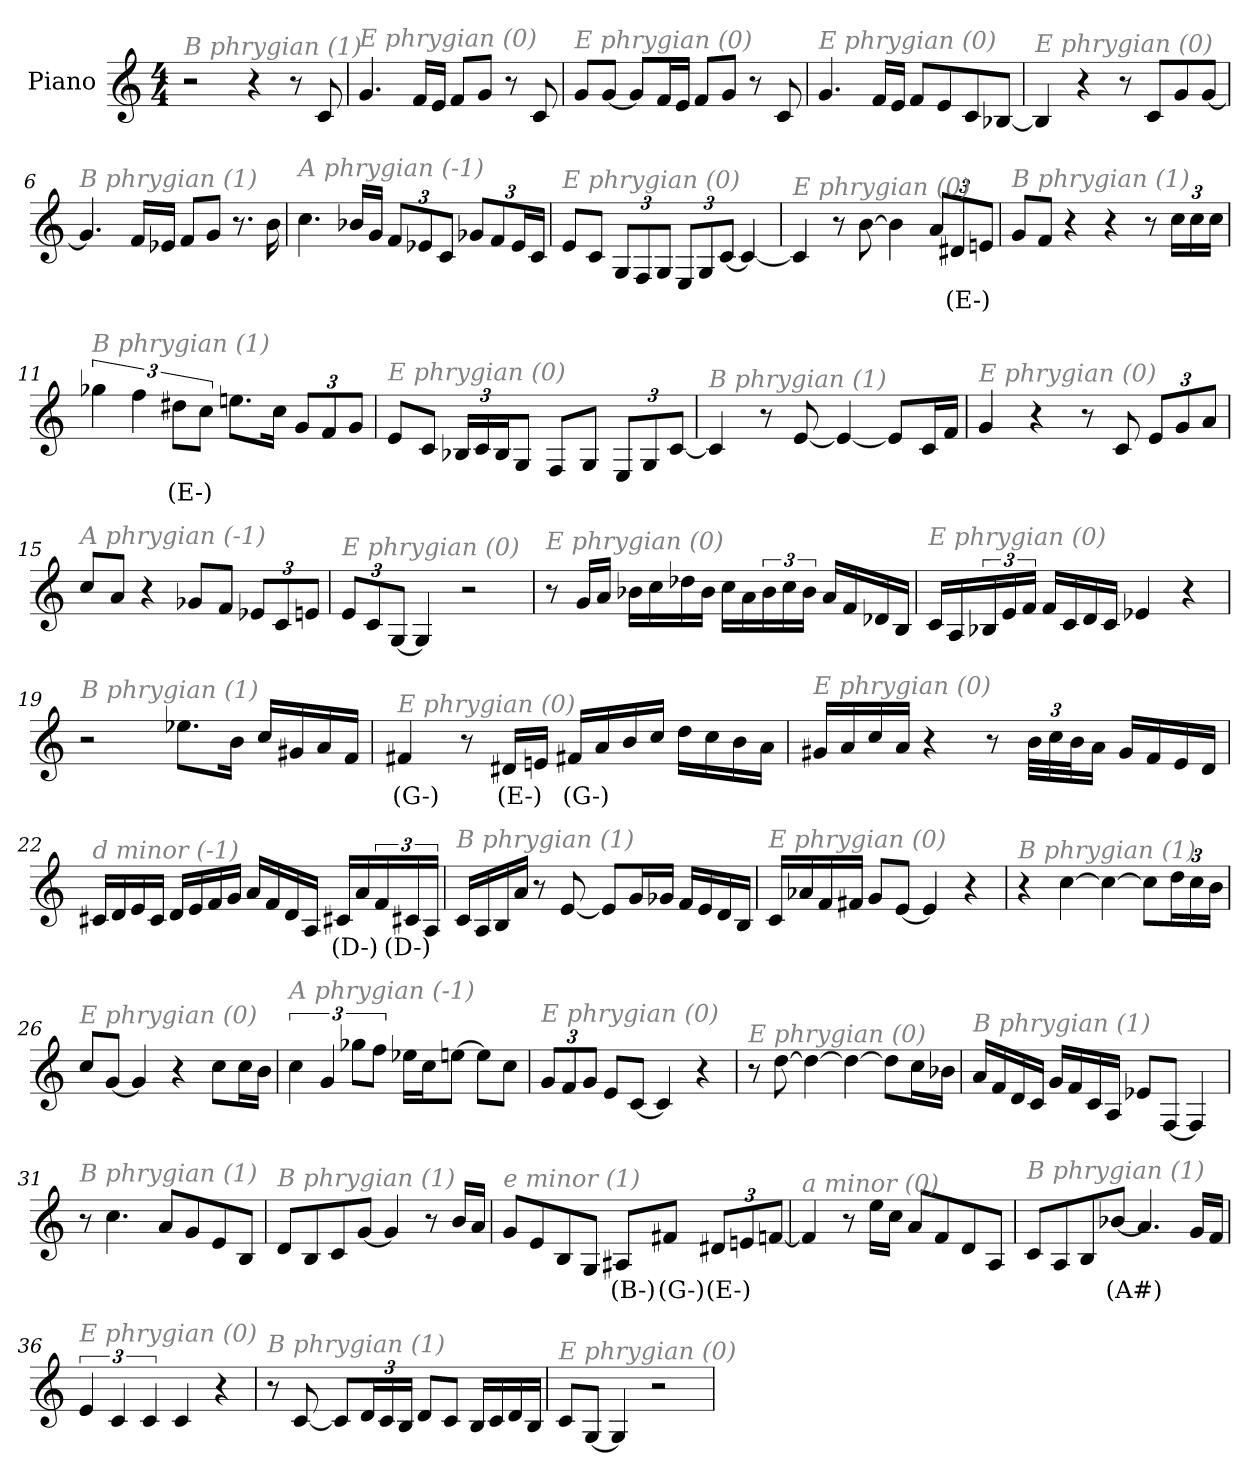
**kern	**text
*part1	*part1
*staff1	*staff1
*I"Piano	*
*I'Pno	*
*clefG2	*
*k[]	*
*M4/4	*
*MM126	*
=1	=1
!LO:TX:i:color=#808080:t=B phrygian (1)	!
2r	.
4r	.
8r	.
8c/	.
=2	=2
!LO:TX:i:color=#808080:t=E phrygian (0)	!
4.g/	.
16f/LL	.
16e/JJ	.
8f/L	.
8g/J	.
8r	.
8c/	.
=3	=3
!LO:TX:i:color=#808080:t=E phrygian (0)	!
8g/L	.
[8g/J	.
8g/L]	.
16f/L	.
16e/JJ	.
8f/L	.
8g/J	.
8r	.
8c/	.
=4	=4
!LO:TX:i:color=#808080:t=E phrygian (0)	!
4.g/	.
16f/LL	.
16e/JJ	.
8f/L	.
8e/	.
8c/	.
[8B-X/J	.
!!LO:LB:g=z
=5	=5
!LO:TX:i:color=#808080:t=E phrygian (0)	!
4B-/]	.
4r	.
8r	.
8c/L	.
8g/	.
[8g/J	.
=6	=6
!LO:TX:i:color=#808080:t=B phrygian (1)	!
4.g/]	.
16f/LL	.
16e-X/JJ	.
8f/L	.
8g/J	.
8.r	.
16b\	.
=7	=7
!LO:TX:i:color=#808080:t=A phrygian (-1)	!
4.cc\	.
16b-X/LL	.
16g/JJ	.
*Xbrackettup	*
12f/L	.
12e-X/	.
12c/J	.
12g-X/L	.
12f/	.
24e-/L	.
24c/JJ	.
=8	=8
!LO:TX:i:color=#808080:t=E phrygian (0)	!
8e/L	.
8c/J	.
12G/L	.
12F/	.
12G/J	.
12E/L	.
12G/	.
[12c/J	.
4c/_	.
!!LO:LB:g=z
=9	=9
!LO:TX:i:color=#808080:t=E phrygian (0)	!
4c/]	.
8r	.
[8b\	.
4b\]	.
12a/L	.
12d#Xi/	(E-)
12en/J	.
=10	=10
!LO:TX:i:color=#808080:t=B phrygian (1)	!
8g/L	.
8f/J	.
4r	.
4r	.
8r	.
24cc\LL	.
24cc\	.
24cc\JJ	.
=11	=11
*brackettup	*
!LO:TX:i:color=#808080:t=B phrygian (1)	!
6gg-X\	.
6ff\	.
12dd#Xi\L	(E-)
12cc\J	.
8.een\L	.
16cc\Jk	.
*Xbrackettup	*
12g/L	.
12f/	.
12g/J	.
=12	=12
!LO:TX:i:color=#808080:t=E phrygian (0)	!
8e/L	.
8c/J	.
24B-X/LL	.
24c/	.
24B-/J	.
8G/J	.
8F/L	.
8G/J	.
12E/L	.
12G/	.
[12c/J	.
!!LO:LB:g=z
=13	=13
!LO:TX:i:color=#808080:t=B phrygian (1)	!
4c/]	.
8r	.
[8e/	.
4e/_	.
8e/L]	.
16c/L	.
16f/JJ	.
=14	=14
!LO:TX:i:color=#808080:t=E phrygian (0)	!
4g/	.
4r	.
8r	.
8c/	.
12e/L	.
12g/	.
12a/J	.
=15	=15
!LO:TX:i:color=#808080:t=A phrygian (-1)	!
8cc/L	.
8a/J	.
4r	.
8g-X/L	.
8f/J	.
12e-X/L	.
12c/	.
12en/J	.
=16	=16
!LO:TX:i:color=#808080:t=E phrygian (0)	!
12e/L	.
12c/	.
[12G/J	.
4G/]	.
2r	.
!!LO:LB:g=z
=17	=17
!LO:TX:i:color=#808080:t=E phrygian (0)	!
8r	.
16g/LL	.
16a/JJ	.
16b-X\LL	.
16cc\	.
16dd-X\	.
16b-\JJ	.
16cc\LL	.
16a\	.
*brackettup	*
24b-\	.
24cc\	.
24b-\JJ	.
16a/LL	.
16f/	.
16d-X/	.
16B/JJ	.
=18	=18
!LO:TX:i:color=#808080:t=E phrygian (0)	!
16c/LL	.
16A/	.
24B-X/	.
24e/	.
24f/JJ	.
16f/LL	.
16c/	.
16d/	.
16c/JJ	.
4e-X/	.
4r	.
=19	=19
!LO:TX:i:color=#808080:t=B phrygian (1)	!
2r	.
8.ee-X\L	.
16b\Jk	.
16cc/LL	.
16g#X/	.
16a/	.
16f/JJ	.
!!LO:LB:g=z
=20	=20
!LO:TX:i:color=#808080:t=E phrygian (0)	!
4f#Xi/	(G-)
8r	.
16d#Xi/LL	(E-)
16en/JJ	.
16f#Xi/LL	(G-)
16a/	.
16b/	.
16cc/JJ	.
16dd\LL	.
16cc\	.
16b\	.
16a\JJ	.
=21	=21
!LO:TX:i:color=#808080:t=E phrygian (0)	!
16g#X/LL	.
16a/	.
16cc/	.
16a/JJ	.
4r	.
8r	.
*Xbrackettup	*
48b\LLL	.
48cc\	.
48b\J	.
16a\JJ	.
16g#/LL	.
16f/	.
16e/	.
16d/JJ	.
!!LO:LB:g=z
=22	=22
!LO:TX:i:color=#808080:t=d minor (-1)	!
16c#X/LL	.
16d/	.
16e/	.
16c#/JJ	.
16d/LL	.
16e/	.
16f/	.
16g/JJ	.
16a/LL	.
16f/	.
16d/	.
16A/JJ	.
16c#Xi/LL	(D-)
16a/	.
*brackettup	*
24f/	.
24c#Xi/	(D-)
24A/JJ	.
=23	=23
!LO:TX:i:color=#808080:t=B phrygian (1)	!
16c/LL	.
16A/	.
16B/	.
16a/JJ	.
8r	.
[8e/	.
8e/L]	.
16g/L	.
16g-X/JJ	.
16f/LL	.
16e/	.
16d/	.
16B/JJ	.
=24	=24
!LO:TX:i:color=#808080:t=E phrygian (0)	!
16c/LL	.
16a-X/	.
16f/	.
16f#X/JJ	.
8g/L	.
[8e/J	.
4e/]	.
4r	.
!!LO:LB:g=z
=25	=25
!LO:TX:i:color=#808080:t=B phrygian (1)	!
4r	.
[4cc\	.
4cc\_	.
8cc\L]	.
*Xbrackettup	*
24dd\L	.
24cc\	.
24b\JJ	.
=26	=26
!LO:TX:i:color=#808080:t=E phrygian (0)	!
8cc/L	.
[8g/J	.
4g/]	.
4r	.
8cc\L	.
16cc\L	.
16b\JJ	.
=27	=27
*brackettup	*
!LO:TX:i:color=#808080:t=A phrygian (-1)	!
6cc\	.
6g/	.
12gg-X\L	.
12ff\J	.
16ee-X\LL	.
16cc\J	.
[8een\J	.
8ee\L]	.
8cc\J	.
=28	=28
*Xbrackettup	*
!LO:TX:i:color=#808080:t=E phrygian (0)	!
12g/L	.
12f/	.
12g/J	.
8e/L	.
[8c/J	.
4c/]	.
4r	.
!!LO:LB:g=z
=29	=29
!LO:TX:i:color=#808080:t=E phrygian (0)	!
8r	.
[8dd\	.
4dd\_	.
4dd\_	.
8dd\L]	.
16cc\L	.
16b-X\JJ	.
=30	=30
!LO:TX:i:color=#808080:t=B phrygian (1)	!
16a/LL	.
16f/	.
16d/	.
16c/JJ	.
16g/LL	.
16f/	.
16c/	.
16A/JJ	.
8e-X/L	.
[8F/J	.
4F/]	.
=31	=31
!LO:TX:i:color=#808080:t=B phrygian (1)	!
8r	.
4.cc\	.
8a/L	.
8g/	.
8e/	.
8B/J	.
=32	=32
!LO:TX:i:color=#808080:t=B phrygian (1)	!
8d/L	.
8B/	.
8c/	.
[8g/J	.
4g/]	.
8r	.
16b/LL	.
16a/JJ	.
!!LO:LB:g=z
=33	=33
!LO:TX:i:color=#808080:t=e minor (1)	!
8g/L	.
8e/	.
8B/	.
8G/J	.
8A#Xi/L	(B-)
8f#Xi/J	(G-)
12d#Xi/L	(E-)
12en/	.
[12f/J	.
=34	=34
!LO:TX:i:color=#808080:t=a minor (0)	!
4f/]	.
8r	.
16ee\LL	.
16cc\JJ	.
8a/L	.
8f/	.
8d/	.
8A/J	.
=35	=35
!LO:TX:i:color=#808080:t=B phrygian (1)	!
8c/L	.
8A/	.
8B/	.
[8b-Xi/J	(A#)
4.a#/]	.
16g/LL	.
16f/JJ	.
=36	=36
*brackettup	*
!LO:TX:i:color=#808080:t=E phrygian (0)	!
6e/	.
6c/	.
6c/	.
4c/	.
4r	.
!!LO:PB:g=z
=37	=37
!LO:TX:i:color=#808080:t=B phrygian (1)	!
8r	.
[8c/	.
8c/L]	.
*Xbrackettup	*
24d/L	.
24c/	.
24B/JJ	.
8d/L	.
8c/J	.
16B/LL	.
16c/	.
16d/	.
16B/JJ	.
=38	=38
!LO:TX:i:color=#808080:t=E phrygian (0)	!
8c/L	.
[8G/J	.
4G/]	.
2r	.
=	=
*-	*-
